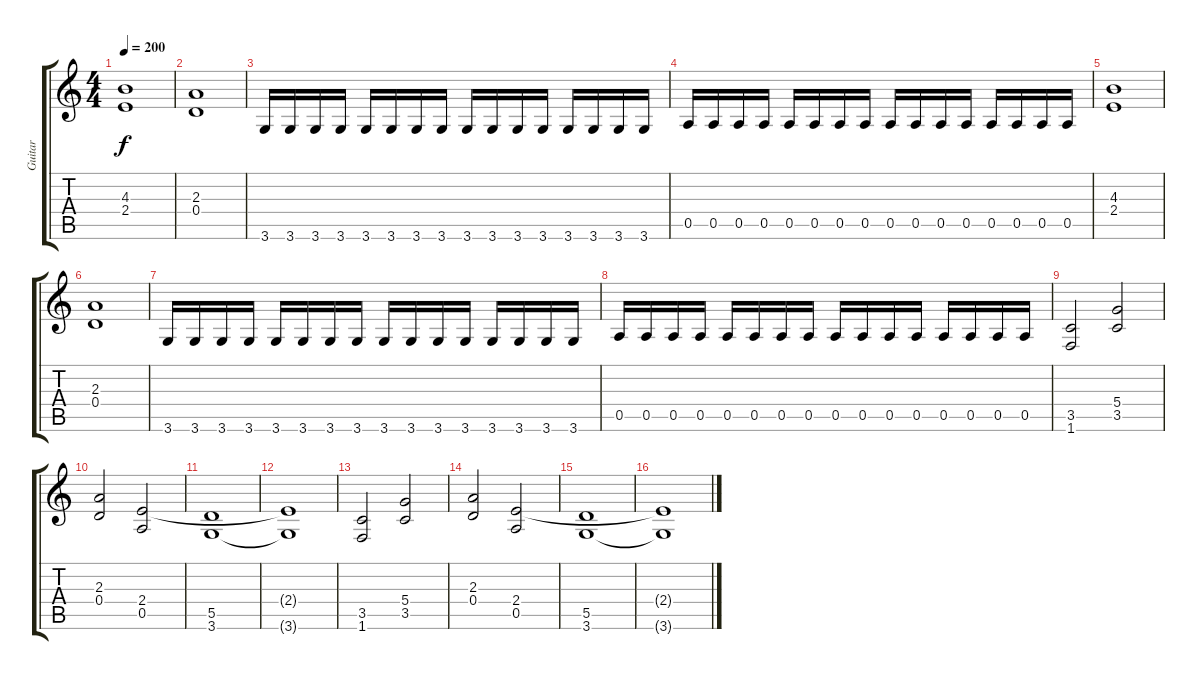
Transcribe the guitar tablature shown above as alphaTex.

\track ("Guitar" "Guitar") {instrument distortionguitar}
\staff {score tabs}
\tuning (E4 B3 G3 D3 A2 E2) {hide}
\ts (4 4)
\tempo 200
\clef g2
\ks c
(4.3 2.4).1{dy f} |
(2.3 0.4).1 |
3.6.16 3.6.16 3.6.16 3.6.16 3.6.16 3.6.16 3.6.16 3.6.16 3.6.16 3.6.16 3.6.16 3.6.16 3.6.16 3.6.16 3.6.16 3.6.16 |
0.5.16 0.5.16 0.5.16 0.5.16 0.5.16 0.5.16 0.5.16 0.5.16 0.5.16 0.5.16 0.5.16 0.5.16 0.5.16 0.5.16 0.5.16 0.5.16 |
(4.3 2.4).1 |
(2.3 0.4).1 |
3.6.16 3.6.16 3.6.16 3.6.16 3.6.16 3.6.16 3.6.16 3.6.16 3.6.16 3.6.16 3.6.16 3.6.16 3.6.16 3.6.16 3.6.16 3.6.16 |
0.5.16 0.5.16 0.5.16 0.5.16 0.5.16 0.5.16 0.5.16 0.5.16 0.5.16 0.5.16 0.5.16 0.5.16 0.5.16 0.5.16 0.5.16 0.5.16 |
(3.5 1.6).2 (5.4 3.5).2 |
(2.3 0.4).2 (2.4 0.5).2 |
(5.5 3.6).1 |
(2.4{t} 3.6{t}).1 |
(3.5 1.6).2 (5.4 3.5).2 |
(2.3 0.4).2 (2.4 0.5).2 |
(5.5 3.6).1 |
(2.4{t} 3.6{t}).1
